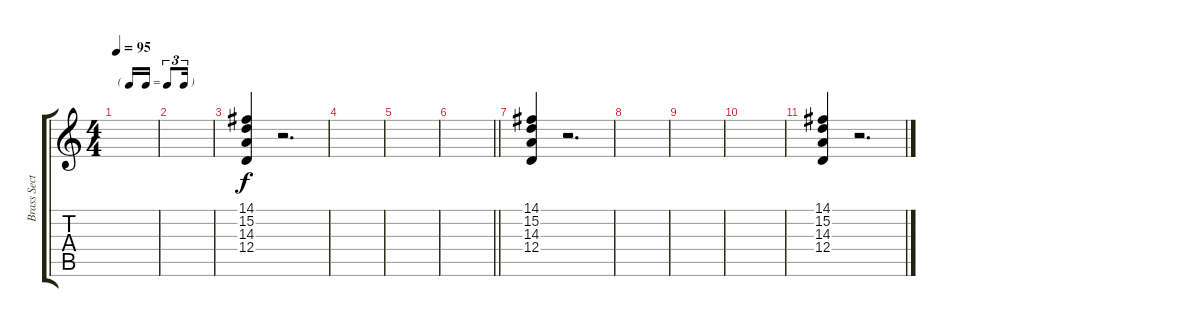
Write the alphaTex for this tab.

\track ("Brass Section" "Brass Sect") {instrument brasssection}
\staff {score tabs}
\tuning (E4 B3 G3 D3 A2 E2) {hide}
\ts (4 4)
\tf triplet16th
\tempo 95
\clef g2
\ks c
|
|
(14.1 15.2 14.3 12.4).4 r.2{d} |
|
|
\barLineRight lightlight
|
(14.1 15.2 14.3 12.4).4 r.2{d} |
|
|
|
(14.1 15.2 14.3 12.4).4 r.2{d}
